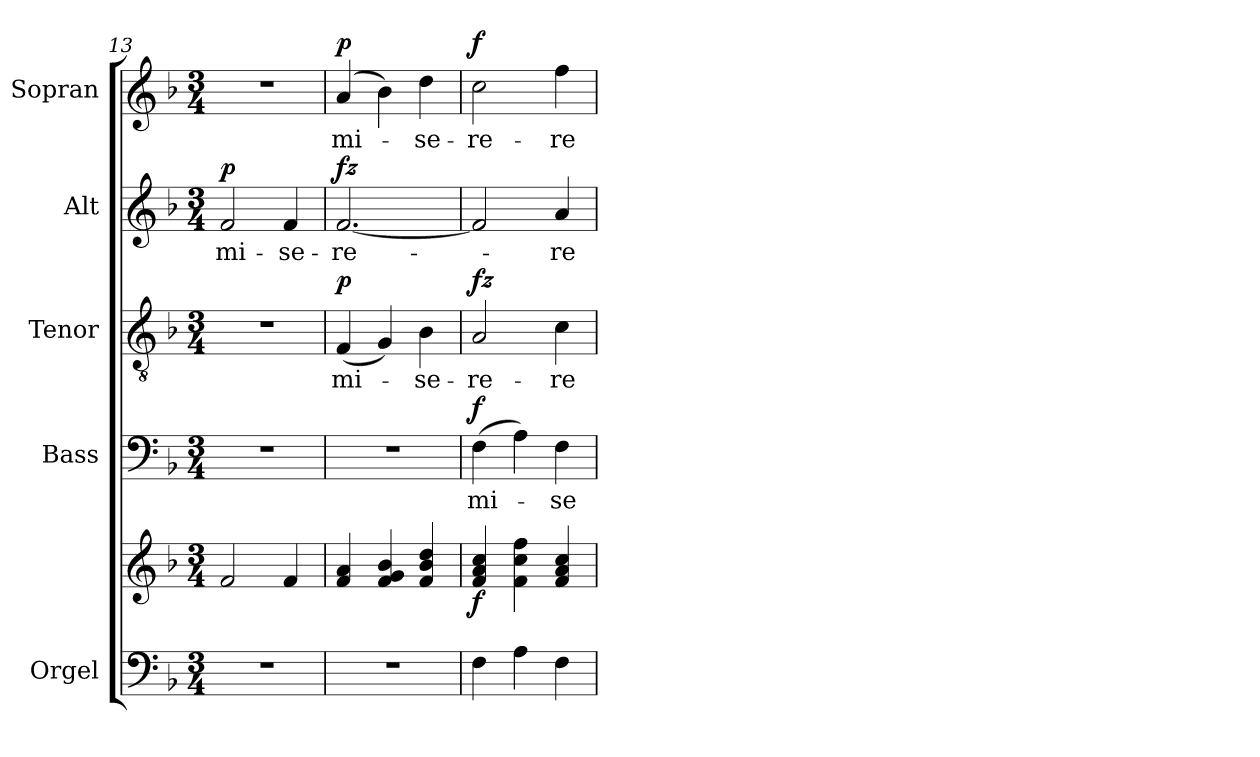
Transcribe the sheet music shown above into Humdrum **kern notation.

**kern	**kern	**dynam	**kern	**text	**dynam	**kern	**text	**dynam	**kern	**text	**dynam	**kern	**text	**dynam
*part5	*part5	*part5	*part4	*part4	*part4	*part3	*part3	*part3	*part2	*part2	*part2	*part1	*part1	*part1
*staff6	*staff5	*staff5/6	*staff4	*staff4	*staff4	*staff3	*staff3	*staff3	*staff2	*staff2	*staff2	*staff1	*staff1	*staff1
*I"Orgel	*	*	*I"Bass	*	*	*I"Tenor	*	*	*I"Alt	*	*	*I"Sopran	*	*
*I'Org.	*	*	*I'B.	*	*	*I'T.	*	*	*I'A.	*	*	*I'S.	*	*
*clefF4	*clefG2	*	*clefF4	*	*	*clefGv2	*	*	*clefG2	*	*	*clefG2	*	*
*k[b-]	*k[b-]	*	*k[b-]	*	*	*k[b-]	*	*	*k[b-]	*	*	*k[b-]	*	*
*F:	*F:	*	*F:	*	*	*F:	*	*	*F:	*	*	*F:	*	*
*M3/4	*M3/4	*	*M3/4	*	*	*M3/4	*	*	*M3/4	*	*	*M3/4	*	*
=13	=13	=13	=13	=13	=13	=13	=13	=13	=13	=13	=13	=13	=13	=13
!	!	!	!	!	!	!	!	!	!	!LO:LY:b	!LO:DY:a	!	!	!
2.r	2f/	.	2.r	.	.	2.r	.	.	2f/	mi-	p	2.r	.	.
!	!	!	!	!	!	!	!	!	!	!LO:LY:b	!	!	!	!
.	4f/	.	.	.	.	.	.	.	4f/	-se-	.	.	.	.
!!LO:PB:g=z
=14	=14	=14	=14	=14	=14	=14	=14	=14	=14	=14	=14	=14	=14	=14
!	!	!	!	!	!	!	!LO:LY:b	!LO:DY:a	!	!LO:LY:b	!LO:DY:a	!	!LO:LY:b	!LO:DY:a
2.r	4f/ 4a/	.	2.r	.	.	(<4F/	mi-	p	[2.f/	-re-	fz	(4a/	mi-	p
.	4f/ 4g/ 4b-/	.	.	.	.	4G/)	.	.	.	.	.	4b-\)	.	.
!	!	!	!	!	!	!	!LO:LY:b	!	!	!	!	!	!LO:LY:b	!
.	4f/ 4b-/ 4dd/	.	.	.	.	4B-\	-se-	.	.	.	.	4dd\	-se-	.
=15	=15	=15	=15	=15	=15	=15	=15	=15	=15	=15	=15	=15	=15	=15
!	!	!LO:DY:b	!	!LO:LY:b	!LO:DY:a	!	!LO:LY:b	!LO:DY:a	!	!	!	!	!LO:LY:b	!LO:DY:a
4F\	4f/ 4a/ 4cc/	f	(>4F\	mi-	f	2A/	-re-	fz	2f/]	.	.	2cc\	-re-	f
4A\	4f\ 4cc\ 4ff\	.	4A\)	.	.	.	.	.	.	.	.	.	.	.
!	!	!	!	!LO:LY:b	!	!	!LO:LY:b	!	!	!LO:LY:b	!	!	!LO:LY:b	!
4F\	4f/ 4a/ 4cc/	.	4F\	-se-	.	4c\	-re	.	4a/	-re	.	4ff\	-re	.
=	=	=	=	=	=	=	=	=	=	=	=	=	=	=
*-	*-	*-	*-	*-	*-	*-	*-	*-	*-	*-	*-	*-	*-	*-
